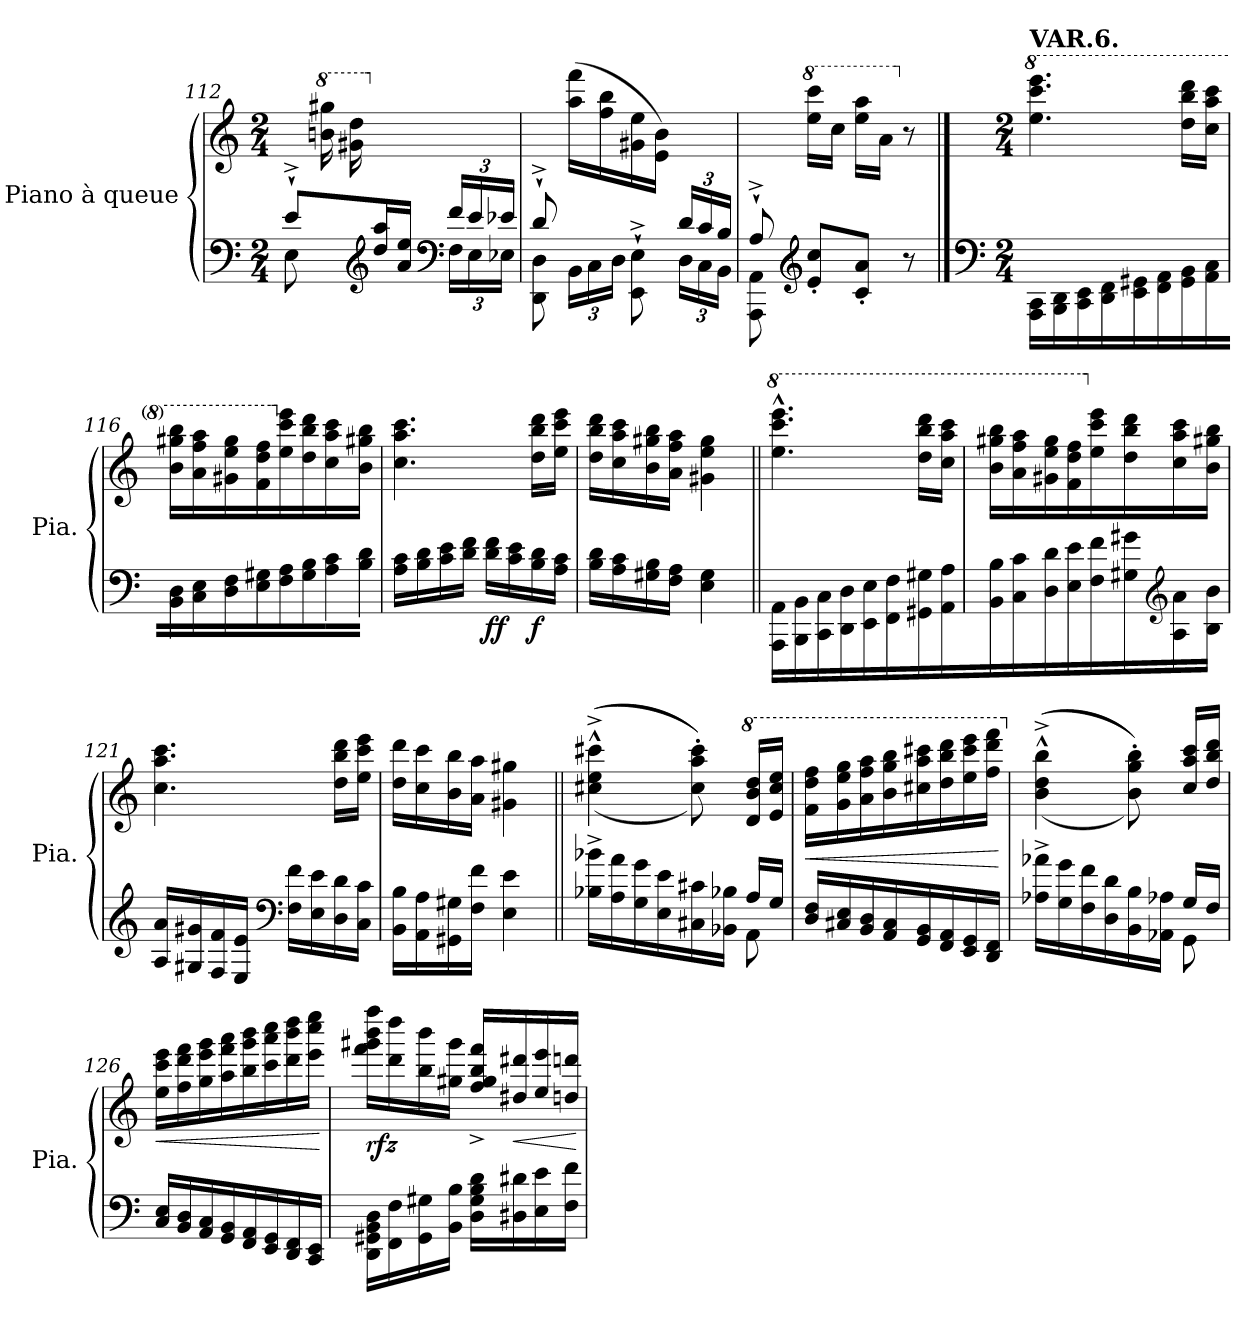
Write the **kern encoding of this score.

**kern	**kern	**dynam
*part1	*part1	*part1
*staff2	*staff1	*staff1/2
*I"Piano à queue	*	*
*I'Pia.	*	*
*clefF4	*clefG2	*
*k[]	*k[]	*
*M2/4	*M2/4	*
=112	=112	=112
*^	*	*
8e`^/	8E\	8ryy	.
*	*	*8va	*
8ryy	8ryy	(>16bbn\ 16ggg#X\LL	.
.	.	16gg#X\ 16ddd\	.
*clefG2	*	*	*
*	*	*X8va	*
16dd/ 16aa/	8ryy	4ryy	.
16a/ 16ee/JJ)	.	.	.
*clefF4	*	*	*
*Xbrackettup	*	*	*
24f/LL	24F\LL	.	.
24e/	24E\	.	.
24e-X/JJ	24E-X\JJ	.	.
=113	=113	=113	=113
8d`^/	8DD\ 8D\	8ryy	.
4ryy	24BB\LL	(16aa\ 16fff\LL	.
.	24C\	.	.
.	.	16ff\ 16bb\	.
.	24D\JJ	.	.
.	8EE\`^ 8E\`^	16g#X\ 16ee\	.
.	.	16e\ 16b\JJ)	.
24d/LL	24D\LL	8ryy	.
24c/	24C\	.	.
24B/JJ	24BB\JJ	.	.
=114	=114	=114	=114
8A`^/	8AAA\ 8AA\	8ryy	.
*clefG2	*	*	*
*	*	*8va	*
4.ryy	8e/' 8cc/'L	16eee\ 16cccc\LL	.
.	.	16ccc\JJ	.
.	8c/' 8a/'J	16eee\ 16aaa\LL	.
.	.	16aa\JJ	.
*	*	*X8va	*
.	8r	8r	.
*v	*v	*	*
!!LO:PB:g=z
==115	==115	==115
*clefF4	*	*
*M2/4	*M2/4	*
*	*8va	*
*^	*	*
!	!	!LO:TX:a:B:t=VAR.6.	!
!	!	!	!LO:DY:b
*v	*v	*	*
16AAA\ 16CC\LL	4.eee\ 4.cccc\ 4.eeee\	other-dynamics
16BBB\ 16DD\	.	.
16CC\ 16EE\	.	.
16DD\ 16FF\	.	.
16EE\ 16GG#X\	.	.
16FF\ 16AA\	.	.
16GG#\ 16BB\	16ddd\ 16bbb\ 16dddd\LL	.
16AA\ 16C\	16ccc\ 16aaa\ 16cccc\JJ	.
=116	=116	=116
16BB\ 16D\	16bb\ 16ggg#X\ 16bbb\LL	.
16C\ 16E\	16aa\ 16fff\ 16aaa\	.
16D\ 16F\	16gg#X\ 16eee\ 16ggg#\	.
16E\ 16G#X\	16ff\ 16ddd\ 16fff\	.
*	*X8va	*
16F\ 16A\	16ee\ 16ccc\ 16eee\	.
16G#\ 16B\	16dd\ 16bb\ 16ddd\	.
16A\ 16c\	16cc\ 16aa\ 16ccc\	.
16B\ 16d\JJ	16b\ 16gg#X\ 16bb\JJ	.
=117	=117	=117
16A\ 16c\LL	4.cc\ 4.aa\ 4.ccc\	.
16B\ 16d\	.	.
16c\ 16e\	.	.
16d\ 16f\JJ	.	.
!	!	!LO:DY:b=2
16d\ 16f\LL	.	ff
16c\ 16e\	.	.
!	!	!LO:DY:b=2
16B\ 16d\	16dd\ 16bb\ 16ddd\LL	f
16A\ 16c\JJ	16ee\ 16ccc\ 16eee\JJ	.
=118	=118	=118
16B\ 16d\LL	16dd\ 16bb\ 16ddd\LL	.
16A\ 16c\	16cc\ 16aa\ 16ccc\	.
16G#X\ 16B\	16b\ 16gg#X\ 16bb\	.
16F\ 16A\JJ	16a\ 16ff\ 16aa\JJ	.
4E\ 4G#\	4g#X\ 4ee\ 4gg#\	.
!!LO:LB:g=z
=119||	=119||	=119||
*	*8va	*
16AAA\ 16AA\LL	4.eee\^^ 4.cccc\^^ 4.eeee\^^	.
16BBB\ 16BB\	.	.
16CC\ 16C\	.	.
16DD\ 16D\	.	.
16EE\ 16E\	.	.
16FF\ 16F\	.	.
16GG#X\ 16G#X\	16ddd\ 16bbb\ 16dddd\LL	.
16AA\ 16A\	16ccc\ 16aaa\ 16cccc\JJ	.
=120	=120	=120
16BB\ 16B\	16bb\ 16ggg#X\ 16bbb\LL	.
16C\ 16c\	16aa\ 16fff\ 16aaa\	.
16D\ 16d\	16gg#X\ 16eee\ 16ggg#\	.
16E\ 16e\	16ff\ 16ddd\ 16fff\	.
*	*X8va	*
16F\ 16f\	16ee\ 16ccc\ 16eee\	.
16G#X\ 16g#X\	16dd\ 16bb\ 16ddd\	.
*clefG2	*	*
16A\ 16a\	16cc\ 16aa\ 16ccc\	.
16B\ 16b\JJ	16b\ 16gg#X\ 16bb\JJ	.
=121	=121	=121
16A/ 16a/LL	4.cc\ 4.aa\ 4.ccc\	.
16G#X/ 16g#X/	.	.
16F/ 16f/	.	.
16E/ 16e/JJ	.	.
*clefF4	*	*
16F\ 16f\LL	.	.
16E\ 16e\	.	.
16D\ 16d\	16dd\ 16bb\ 16ddd\LL	.
16C\ 16c\JJ	16ee\ 16ccc\ 16eee\JJ	.
=122	=122	=122
16BB\ 16B\LL	16dd\ 16ddd\LL	.
16AA\ 16A\	16cc\ 16ccc\	.
16GG#X\ 16G#X\	16b\ 16bb\	.
16F\ 16f\JJ	16a\ 16aa\JJ	.
4E\ 4e\	4g#X\ 4gg#X\	.
!!LO:LB:g=z
=123||	=123||	=123||
*^	*	*
16B-X\^ 16b-X\^LL	4.ryy	(((4cc#X\^^^ 4ee\^^^ 4ccc#X\^^^	.
16A\ 16a\	.	.	.
16G\ 16g\	.	.	.
16E\ 16e\	.	.	.
16C#X\ 16c#X\	.	8cc#\' 8aa\' 8ccc#\')))	.
16BB-X\ 16B-X\JJ	.	.	.
*	*	*8va	*
16A/LL	8AA\	16dd/ 16bb/ 16ddd/LL	.
16G/JJ	.	16ee/ 16ccc#/ 16eee/JJ	.
*v	*v	*	*
=124	=124	=124
!	!	!LO:HP:b
16D/ 16F/LL	16ff\ 16ddd\ 16fff\LL	<
16C#X/ 16E/	16gg\ 16eee\ 16ggg\	.
16BB/ 16D/	16aa\ 16fff\ 16aaa\	.
16AA/ 16C#/	16bb\ 16ggg\ 16bbb\	.
16GG/ 16BB/	16ccc#X\ 16aaa\ 16cccc#X\	.
16FF/ 16AA/	16ddd\ 16bbb\ 16dddd\	.
16EE/ 16GG/	16eee\ 16cccc#\ 16eeee\	.
16DD/ 16FF/JJ	16fff\ 16dddd\ 16ffff\JJ	.
.	.	[
=125	=125	=125
*^	*	*
*	*	*X8va	*
16A-X\^ 16a-X\^LL	4.ryy	(((4b\^^^ 4dd\^^^ 4bb\^^^	.
16G\ 16g\	.	.	.
16F\ 16f\	.	.	.
16D\ 16d\	.	.	.
16BB\ 16B\	.	8b\' 8gg\' 8bb\')))	.
16AA-X\ 16A-X\JJ	.	.	.
16G/LL	8GG\	16cc/ 16aa/ 16ccc/LL	.
16F/JJ	.	16dd/ 16bb/ 16ddd/JJ	.
*v	*v	*	*
=126	=126	=126
!	!	!LO:HP:b
16C/ 16E/LL	16ee\ 16ccc\ 16eee\LL	<
16BB/ 16D/	16ff\ 16ddd\ 16fff\	.
16AA/ 16C/	16gg\ 16eee\ 16ggg\	.
16GG/ 16BB/	16aa\ 16fff\ 16aaa\	.
16FF/ 16AA/	16bb\ 16ggg\ 16bbb\	.
16EE/ 16GG/	16ccc\ 16aaa\ 16cccc\	.
16DD/ 16FF/	16ddd\ 16bbb\ 16dddd\	.
16CC/ 16EE/JJ	16eee\ 16cccc\ 16eeee\JJ	.
.	.	[
!!LO:LB:g=z
=127	=127	=127
!	!	!LO:DY:b
16DD\ 16GG#X\ 16BB\ 16D\LL	16fff\ 16ggg#X\ 16bbb\ 16ffff\LL	rfz
16FF\ 16F\	16ddd\ 16dddd\	.
16GG#\ 16G#X\	16bb\ 16bbb\	.
16BB\ 16B\JJ	16gg#X\ 16ggg#\JJ	.
16D\ 16G#\ 16B\ 16d\LL	16ff/^ 16gg#/^ 16bb/^ 16fff/^LL	.
!	!	!LO:HP:b
16D#X\ 16d#X\	16dd#X/ 16ddd#X/	<
16E\ 16e\	16ee/ 16eee/	.
16F\ 16f\JJ	16ddn/ 16dddn/JJ	.
.	.	[
=	=	=
*-	*-	*-
